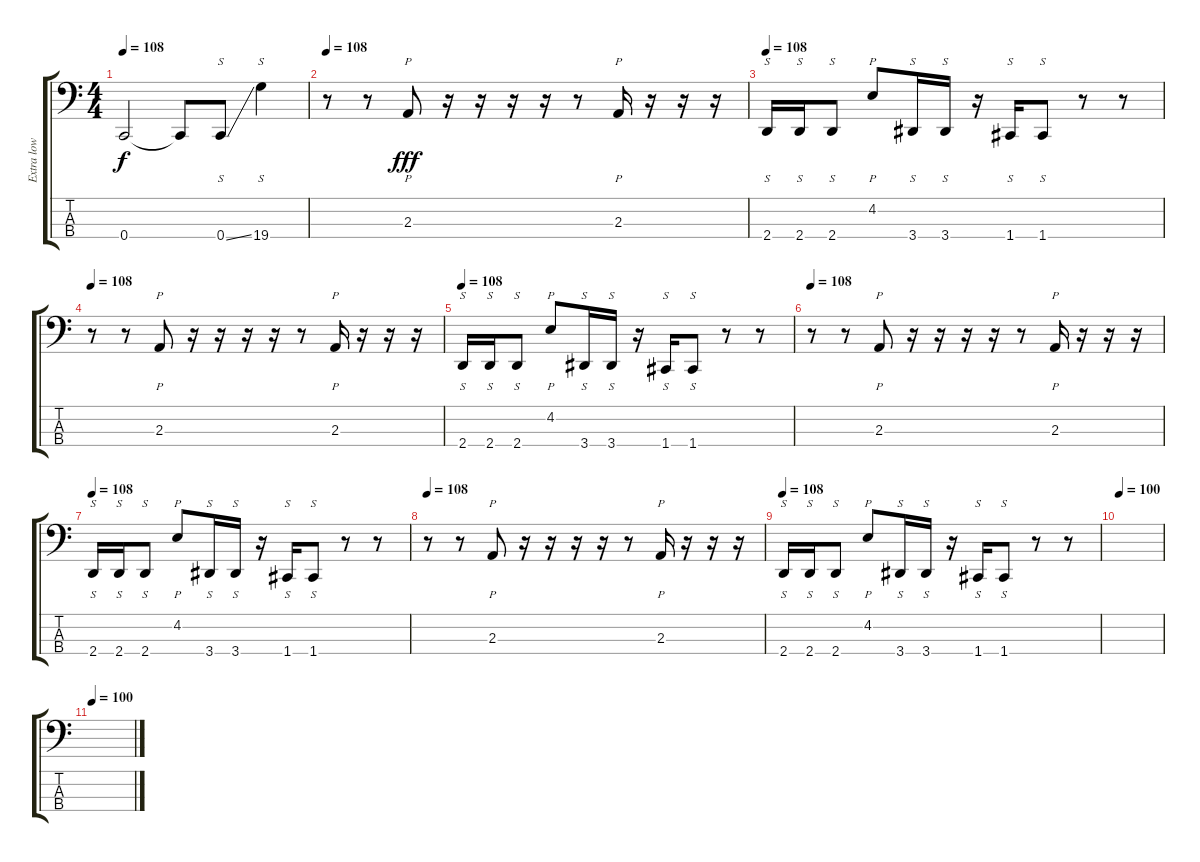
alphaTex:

\track ("Extra low sound" "Extra low ") {instrument electricbassfinger}
\staff {score tabs}
\tuning (F2 C2 G1 C1) {hide}
\ts (4 4)
\tempo 108
\clef f4
\ks c
0.4{t}.2{dy f} 0.4{t}.8 0.4{ss}.8{s} 19.4.4{s} |
\tempo 108
r.8 r.8 2.3.8{p dy fff} r.16 r.16 r.16 r.16 r.8 2.3.16{p} r.16 r.16 r.16 |
\tempo 108
2.4.16{s} 2.4.16{s} 2.4.8{s} 4.2.8{p} 3.4.16{s} 3.4.16{s} r.16 1.4.16{s} 1.4.8{s} r.8 r.8 |
\tempo 108
r.8 r.8 2.3.8{p} r.16 r.16 r.16 r.16 r.8 2.3.16{p} r.16 r.16 r.16 |
\tempo 108
2.4.16{s} 2.4.16{s} 2.4.8{s} 4.2.8{p} 3.4.16{s} 3.4.16{s} r.16 1.4.16{s} 1.4.8{s} r.8 r.8 |
\tempo 108
r.8 r.8 2.3.8{p} r.16 r.16 r.16 r.16 r.8 2.3.16{p} r.16 r.16 r.16 |
\tempo 108
2.4.16{s} 2.4.16{s} 2.4.8{s} 4.2.8{p} 3.4.16{s} 3.4.16{s} r.16 1.4.16{s} 1.4.8{s} r.8 r.8 |
\tempo 108
r.8 r.8 2.3.8{p} r.16 r.16 r.16 r.16 r.8 2.3.16{p} r.16 r.16 r.16 |
\tempo 108
2.4.16{s} 2.4.16{s} 2.4.8{s} 4.2.8{p} 3.4.16{s} 3.4.16{s} r.16 1.4.16{s} 1.4.8{s} r.8 r.8 |
\tempo 100
|
\tempo 100
